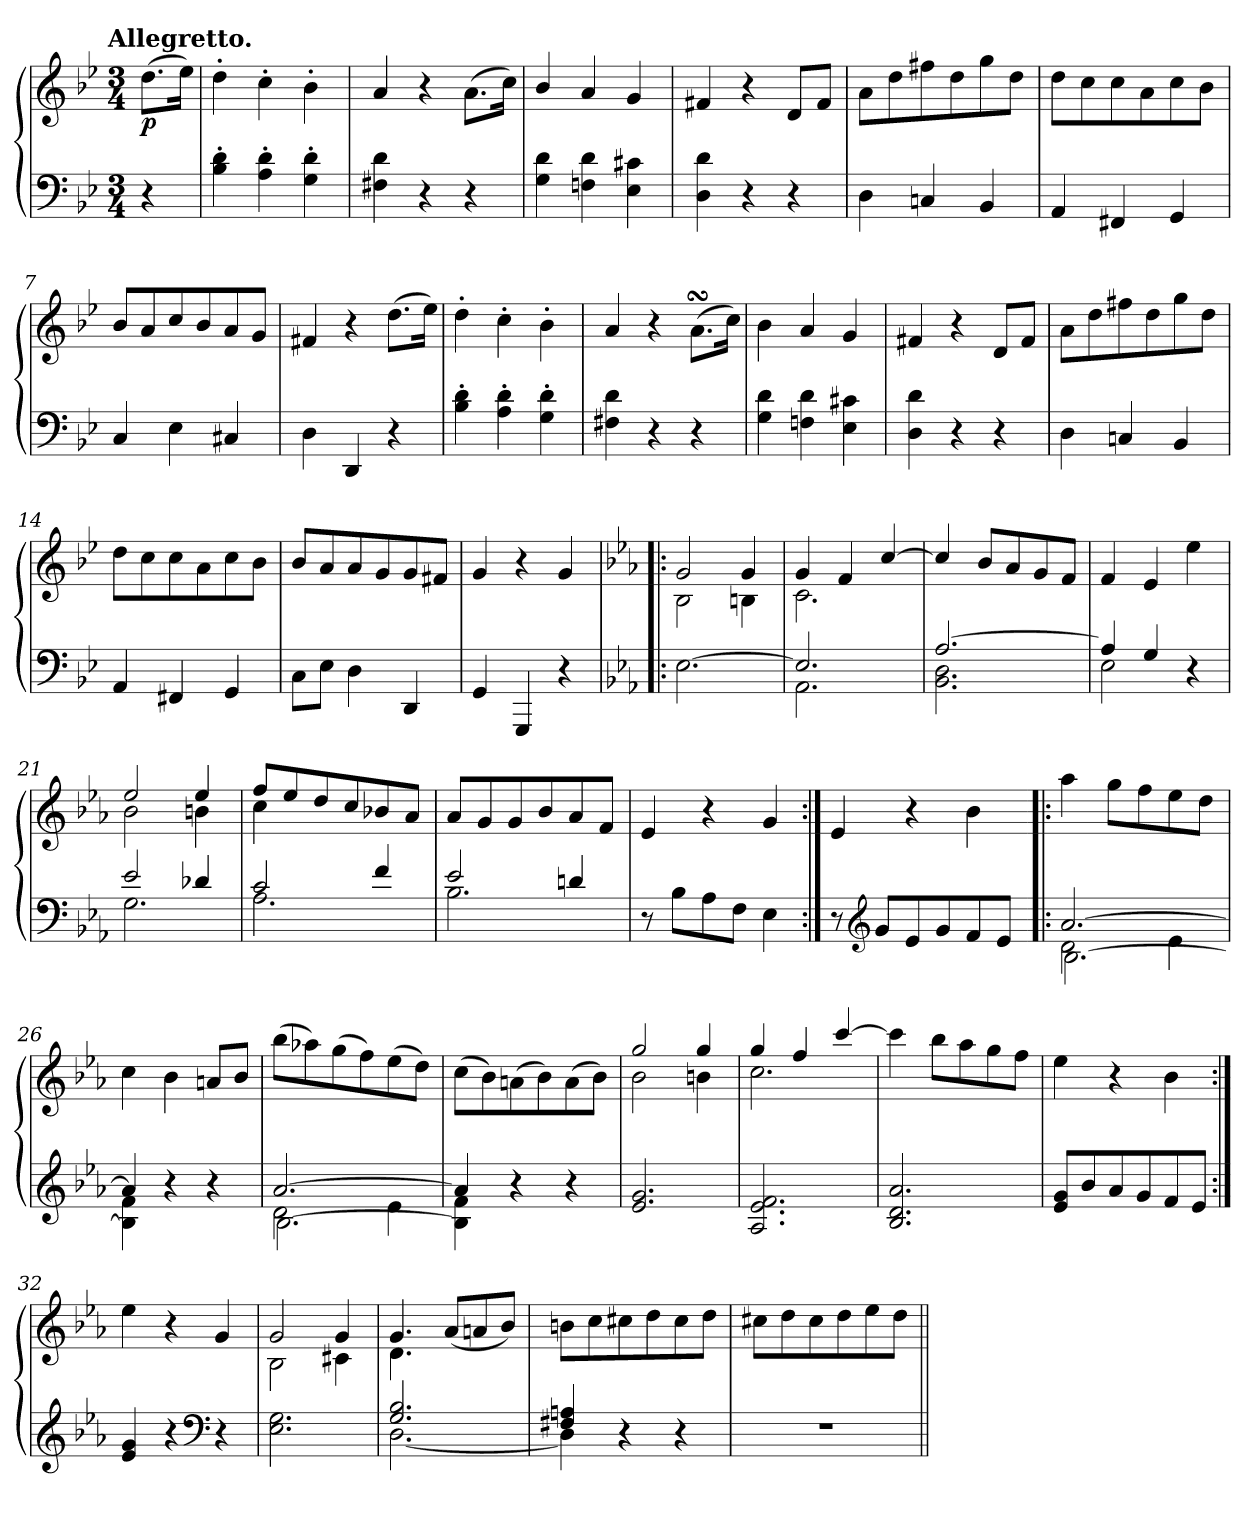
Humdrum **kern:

**kern	**kern	**dynam
*part1	*part1	*part1
*staff2	*staff1	*staff1/2
*clefF4	*clefG2	*
*k[b-e-]	*k[b-e-]	*
*g:	*g:	*
!!LO:TX:omd:t=Allegretto.
*M3/4	*M3/4	*
=	=	=
!	!	!LO:DY:b
4r	(>8.dd\L	p
.	16ee-\Jk)	.
=1	=1	=1
4B-'\ 4d'\	4dd'\	.
4A'\ 4d'\	4cc'\	.
4G'\ 4d'\	4b-'\	.
=2	=2	=2
4F#X\ 4d\	4a/	.
4r	4r	.
4r	(>8.a\L	.
.	16cc\Jk)	.
=3	=3	=3
4G\ 4d\	4b-/	.
4Fn\ 4d\	4a/	.
4E-\ 4c#X\	4g/	.
=4	=4	=4
4D\ 4d\	4f#X/	.
4r	4r	.
4r	8d/L	.
.	8f#/J	.
=5	=5	=5
4D\	8a\L	.
.	8dd\	.
4Cn/	8ff#X\	.
.	8dd\	.
4BB-/	8gg\	.
.	8dd\J	.
=6	=6	=6
4AA/	8dd\L	.
.	8cc\	.
4FF#X/	8cc\	.
.	8a\	.
4GG/	8cc\	.
.	8b-\J	.
=7	=7	=7
4C/	8b-/L	.
.	8a/	.
4E-\	8cc/	.
.	8b-/	.
4C#X/	8a/	.
.	8g/J	.
!!LO:LB:g=z
=8	=8	=8
4D\	4f#X/	.
4DD/	4r	.
4r	(>8.dd\L	.
.	16ee-\Jk)	.
=9	=9	=9
4B-'\ 4d'\	4dd'\	.
4A'\ 4d'\	4cc'\	.
4G'\ 4d'\	4b-'\	.
=10	=10	=10
4F#X\ 4d\	4a/	.
4r	4r	.
4r	(>8.asSsS\L	.
.	16cc\Jk)	.
=11	=11	=11
4G\ 4d\	4b-\	.
4Fn\ 4d\	4a/	.
4E-\ 4c#X\	4g/	.
=12	=12	=12
4D\ 4d\	4f#X/	.
4r	4r	.
4r	8d/L	.
.	8f#/J	.
=13	=13	=13
4D\	8a\L	.
.	8dd\	.
4Cn/	8ff#X\	.
.	8dd\	.
4BB-/	8gg\	.
.	8dd\J	.
=14	=14	=14
4AA/	8dd\L	.
.	8cc\	.
4FF#X/	8cc\	.
.	8a\	.
4GG/	8cc\	.
.	8b-\J	.
=15	=15	=15
8C\L	8b-/L	.
8E-\J	8a/	.
4D\	8a/	.
.	8g/	.
4DD/	8g/	.
.	8f#X/J	.
!!LO:LB:g=z
=16	=16	=16
4GG/	4g/	.
4GGG/	4r	.
4r	4g/	.
=17!|:	=17!|:	=17!|:
*k[b-e-a-]	*k[b-e-a-]	*
*	*^	*
[2.E-\	2g/	2B-\	.
.	4g/	4Bn\	.
=18	=18	=18	=18
*^	*	*	*
2.E-/]	2.AA-\	4g/	2.c\	.
.	.	4f/	.	.
.	.	[4cc/	.	.
*	*	*v	*v	*
=19	=19	=19	=19
[2.A-/	2.BB-\ 2.D\	4cc/]	.
.	.	8b-/L	.
.	.	8a-/	.
.	.	8g/	.
.	.	8f/J	.
=20	=20	=20	=20
4A-/]	2E-\	4f/	.
4G/	.	4e-/	.
4r	4ryy	4ee-\	.
=21	=21	=21	=21
*	*	*^	*
2e-/	2.G\	2ee-/	2b-\	.
4d-X/	.	4ee-/	4bn\	.
=22	=22	=22	=22	=22
2c/	2.A-\	8ff/L	4cc\	.
.	.	8ee-/	.	.
.	.	8dd/	2ryy	.
.	.	8cc/	.	.
4f/	.	8b-X/	.	.
.	.	8a-/J	.	.
*	*	*v	*v	*
=23	=23	=23	=23
2e-/	2.B-\	8a-/L	.
.	.	8g/	.
.	.	8g/	.
.	.	8b-/	.
4dn/	.	8a-/	.
.	.	8f/J	.
*v	*v	*	*
=24	=24	=24
8r	4e-/	.
8B-\L	.	.
8A-\	4r	.
8F\J	.	.
4E-\	4g/	.
=24:|!	=24:|!	=24:|!
8r	4e-/	.
*clefG2	*	*
8g/L	.	.
8e-/	4r	.
8g/	.	.
8f/	4b-\	.
8e-/J	.	.
=25!|:	=25!|:	=25!|:
*^	*	*
*	*^	*	*
[2.a-/	2d\	[2.B-\	4aa-\	.
.	.	.	8gg\L	.
.	.	.	8ff\	.
.	4e-\	.	8ee-\	.
.	.	.	8dd\J	.
*	*v	*v	*	*
=26	=26	=26	=26
4a-/]	4B-]\ 4f\	4cc\	.
4r	2ryy	4b-\	.
4r	.	8an/L	.
.	.	8b-/J	.
=27	=27	=27	=27
*	*^	*	*
[2.a-/	2d\	[2.B-\	(>8bb-\L	.
.	.	.	8aa-X\)	.
.	.	.	(>8gg\	.
.	.	.	8ff\)	.
.	4e-\	.	(>8ee-\	.
.	.	.	8dd\J)	.
*	*v	*v	*	*
=28	=28	=28	=28
4a-/]	4B-]\ 4f\	(>8cc\L	.
.	.	8b-\)	.
4r	2ryy	(>8an\	.
.	.	8b-\)	.
4r	.	(>8a\	.
.	.	8b-\J)	.
*v	*v	*	*
=29	=29	=29
*	*^	*
2.e-/ 2.g/	2gg/	2b-\	.
.	4gg/	4bn\	.
=30	=30	=30	=30
2.A-/ 2.e-/ 2.f/	4gg/	2.cc\	.
.	4ff/	.	.
.	[4ccc/	.	.
*	*v	*v	*
!!LO:LB:g=z
=31	=31	=31
2.B-/ 2.d/ 2.a-/	4ccc\]	.
.	8bb-\L	.
.	8aa-\	.
.	8gg\	.
.	8ff\J	.
=32	=32	=32
8e-/ 8g/L	4ee-\	.
8b-/	.	.
8a-/	4r	.
8g/	.	.
8f/	4b-\	.
8e-/J	.	.
=32:|!	=32:|!	=32:|!
4e-/ 4g/	4ee-\	.
4r	4r	.
*clefF4	*	*
4r	4g/	.
=33	=33	=33
*	*^	*
2.E-\ 2.G\	2g/	2B-\	.
.	4g/	4c#X\	.
=34	=34	=34	=34
*^	*	*	*
2.G/ 2.B-/	[2.D\	4.g/	4.d\	.
.	.	(>8a-/L	4.ryy	.
.	.	8an/	.	.
.	.	8b-/J)	.	.
*	*	*v	*v	*
=35	=35	=35	=35
4F#X/ 4An/	4D\]	8bn\L	.
.	.	8cc\	.
4r	2ryy	8cc#X\	.
.	.	8dd\	.
4r	.	8cc#\	.
.	.	8dd\J	.
*v	*v	*	*
=36	=36	=36
2.r	8cc#X\L	.
.	8dd\	.
.	8cc#\	.
.	8dd\	.
.	8ee-\	.
.	8dd\J	.
=||	=||	=||
*-	*-	*-
